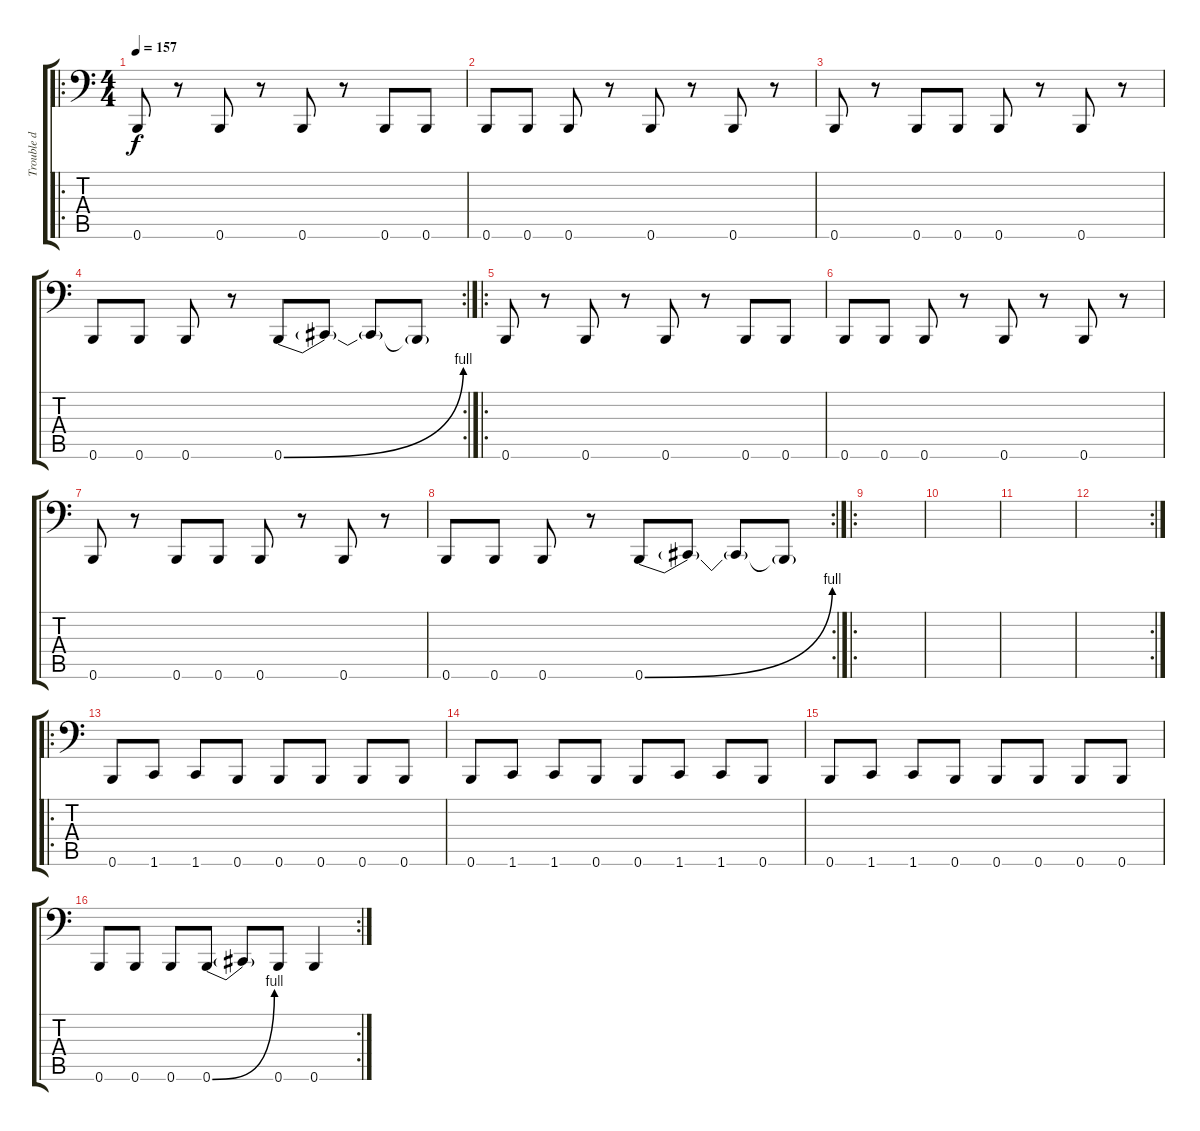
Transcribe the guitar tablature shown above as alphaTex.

\track ("Trouble d" "Trouble d") {instrument electricbassfinger}
\staff {score tabs}
\tuning (Db3 Ab2 E2 B1 Gb1 B0) {hide}
\ro
\ts (4 4)
\tempo 157
\clef f4
\ks c
0.6.8{dy f} r.8 0.6.8 r.8 0.6.8 r.8 0.6.8 0.6.8 |
0.6.8 0.6.8 0.6.8 r.8 0.6.8 r.8 0.6.8 r.8 |
0.6.8 r.8 0.6.8 0.6.8 0.6.8 r.8 0.6.8 r.8 |
\rc 2
0.6.8 0.6.8 0.6.8 r.8 0.6{be (bend 0 0 60 4)}.8 0.6{t}.8 0.6{t}.8 0.6{t}.8 |
\ro
0.6.8 r.8 0.6.8 r.8 0.6.8 r.8 0.6.8 0.6.8 |
0.6.8 0.6.8 0.6.8 r.8 0.6.8 r.8 0.6.8 r.8 |
0.6.8 r.8 0.6.8 0.6.8 0.6.8 r.8 0.6.8 r.8 |
\rc 2
0.6.8 0.6.8 0.6.8 r.8 0.6{be (bend 0 0 60 4)}.8 0.6{t}.8 0.6{t}.8 0.6{t}.8 |
\ro
|
|
|
\rc 2
|
\ro
0.6.8 1.6.8 1.6.8 0.6.8 0.6.8 0.6.8 0.6.8 0.6.8 |
0.6.8 1.6.8 1.6.8 0.6.8 0.6.8 1.6.8 1.6.8 0.6.8 |
0.6.8 1.6.8 1.6.8 0.6.8 0.6.8 0.6.8 0.6.8 0.6.8 |
\rc 2
0.6.8 0.6.8 0.6.8 0.6{be (bend 0 0 60 4)}.8 0.6{t}.8 0.6.8 0.6.4
